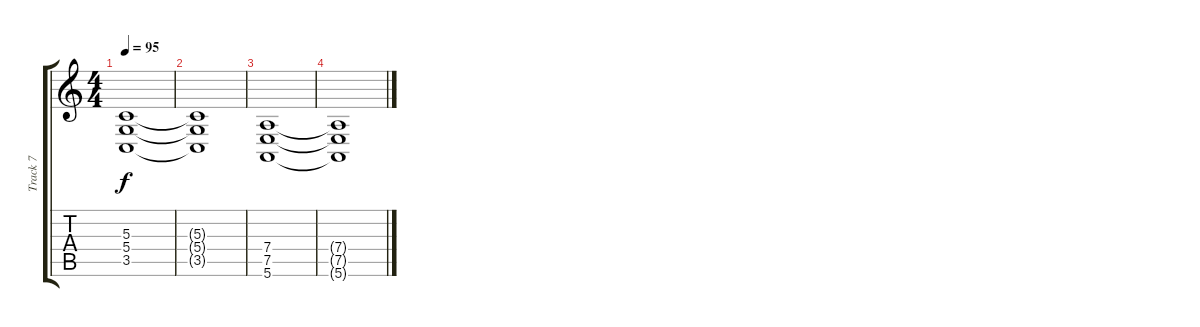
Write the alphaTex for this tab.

\track ("Track 7" "Track 7") {instrument stringensemble1}
\staff {score tabs}
\tuning (E4 B3 G3 D3 A2 E2) {hide}
\ts (4 4)
\tempo 95
\clef g2
\ks c
(5.3 5.4 3.5).1{dy f} |
(5.3{t} 5.4{t} 3.5{t}).1 |
(7.4 7.5 5.6).1 |
(7.4{t} 7.5{t} 5.6{t}).1
